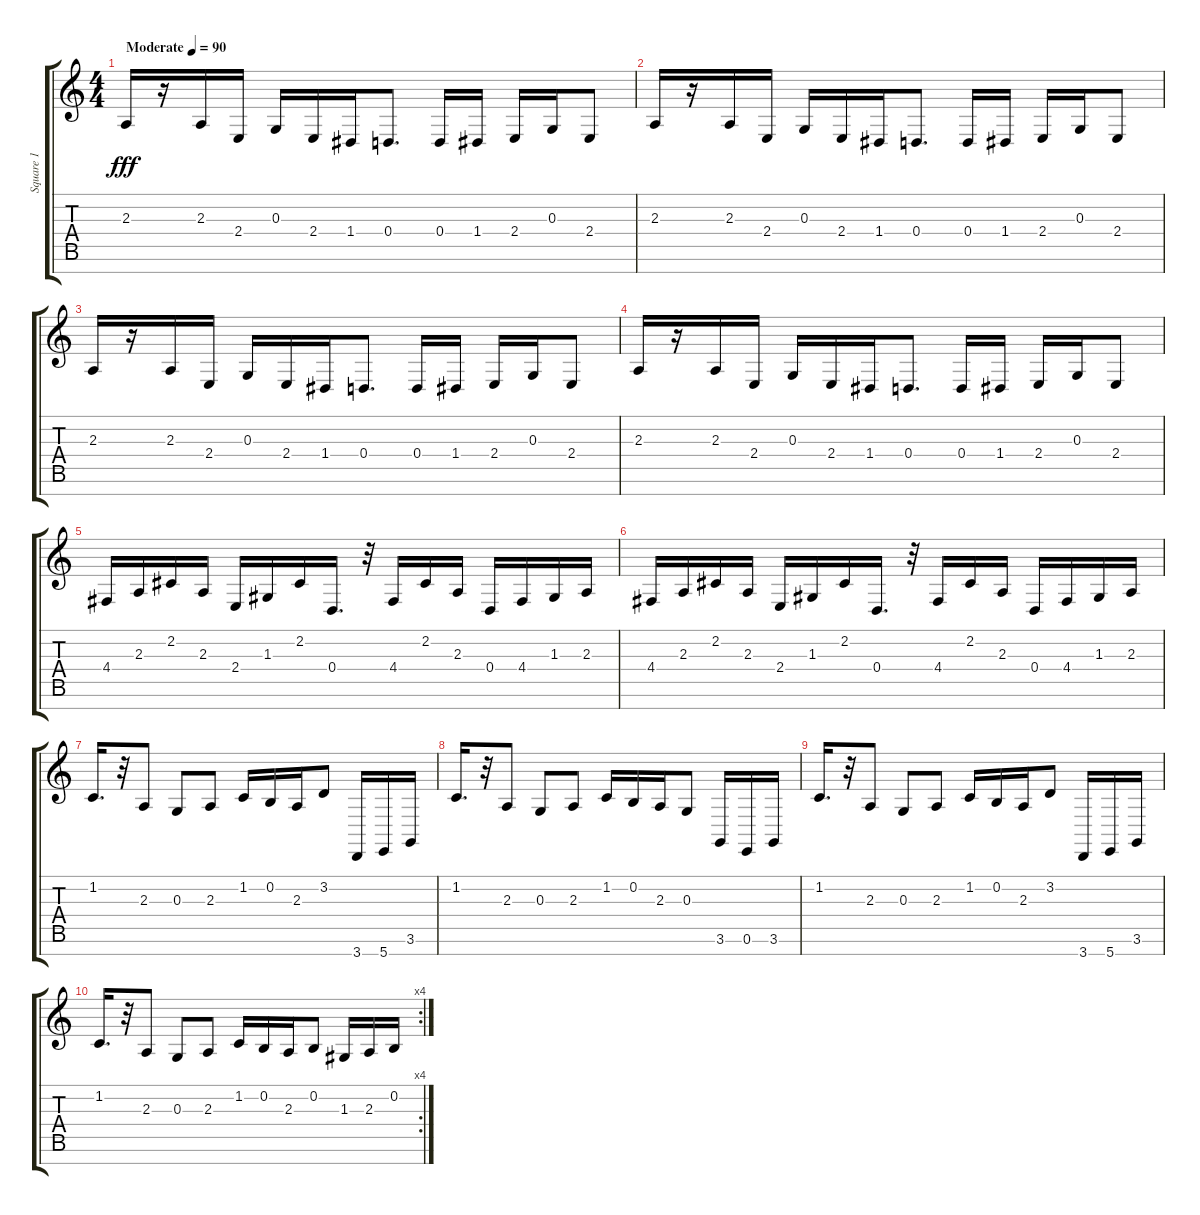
\track ("Square 1" "Square 1") {instrument lead1square}
\staff {score tabs}
\tuning (E4 B3 G3 D3 A2 E2 B1) {hide}
\ts (4 4)
\tempo (90 "Moderate")
\clef g2
\ks c
2.3.16{dy fff instrument lead1square} r.16 2.3.16 2.4.16 0.3.16 2.4.16 1.4.16 0.4.8{d} 0.4.16 1.4.16 2.4.16 0.3.16 2.4.8 |
2.3.16 r.16 2.3.16 2.4.16 0.3.16 2.4.16 1.4.16 0.4.8{d} 0.4.16 1.4.16 2.4.16 0.3.16 2.4.8 |
2.3.16 r.16 2.3.16 2.4.16 0.3.16 2.4.16 1.4.16 0.4.8{d} 0.4.16 1.4.16 2.4.16 0.3.16 2.4.8 |
2.3.16 r.16 2.3.16 2.4.16 0.3.16 2.4.16 1.4.16 0.4.8{d} 0.4.16 1.4.16 2.4.16 0.3.16 2.4.8 |
4.4.16 2.3.16 2.2.16 2.3.16 2.4.16 1.3.16 2.2.16 0.4.16{d} r.32 4.4.16 2.2.16 2.3.16 0.4.16 4.4.16 1.3.16 2.3.16 |
4.4.16 2.3.16 2.2.16 2.3.16 2.4.16 1.3.16 2.2.16 0.4.16{d} r.32 4.4.16 2.2.16 2.3.16 0.4.16 4.4.16 1.3.16 2.3.16 |
1.2.16{d} r.32 2.3.8 0.3.8 2.3.8 1.2.16 0.2.16 2.3.16 3.2.8 3.7.16 5.7.16 3.6.16 |
1.2.16{d} r.32 2.3.8 0.3.8 2.3.8 1.2.16 0.2.16 2.3.16 0.3.8 3.6.16 0.6.16 3.6.16 |
1.2.16{d} r.32 2.3.8 0.3.8 2.3.8 1.2.16 0.2.16 2.3.16 3.2.8 3.7.16 5.7.16 3.6.16 |
\rc 4
1.2.16{d} r.32 2.3.8 0.3.8 2.3.8 1.2.16 0.2.16 2.3.16 0.2.8 1.3.16 2.3.16 0.2.16
